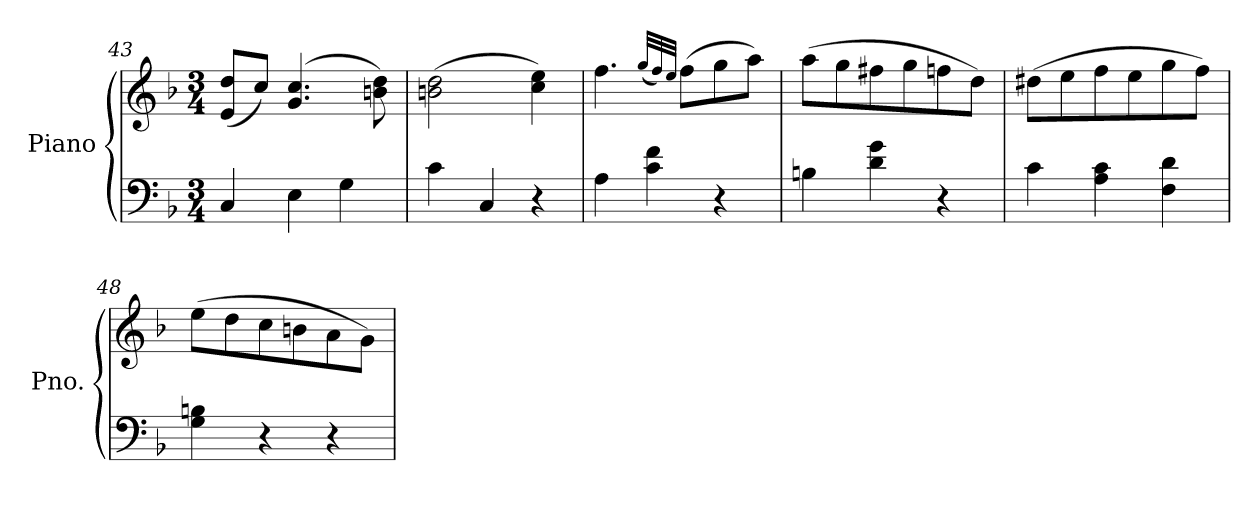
**kern	**kern
*part1	*part1
*staff2	*staff1
*I"Piano	*
*I'Pno.	*
!!LO:LB:g=z
*clefF4	*clefG2
*k[b-]	*k[b-]
*M3/4	*M3/4
=43	=43
4C/	(<8e/ 8dd/L
.	8cc/J)
4E\	(>4.g/ 4.cc/
4G\	.
.	8bn\ 8dd\)
=44	=44
4c\	(>2bn\ 2dd\
4C/	.
4r	4cc\ 4ee\)
=45	=45
4A\	4.ff\
4c\ 4f\	.
.	(<32qgg!/LLL
.	32qff!/)
.	32qee!/JJJ
.	(>8ff\L
4r	8gg\
.	8aa\J)
=46	=46
4Bn\	(>8aa\L
.	8gg\
4d\ 4g\	8ff#X\
.	8gg\
4r	8ffn\
.	8dd\J)
=47	=47
4c\	(>8dd#X\L
.	8ee\
4A\ 4c\	8ff\
.	8ee\
4F\ 4d\	8gg\
.	8ff\J)
=48	=48
4G\ 4Bn\	(>8ee\L
.	8dd\
4r	8cc\
.	8bn\
4r	8a\
.	8g\J)
=	=
*-	*-
